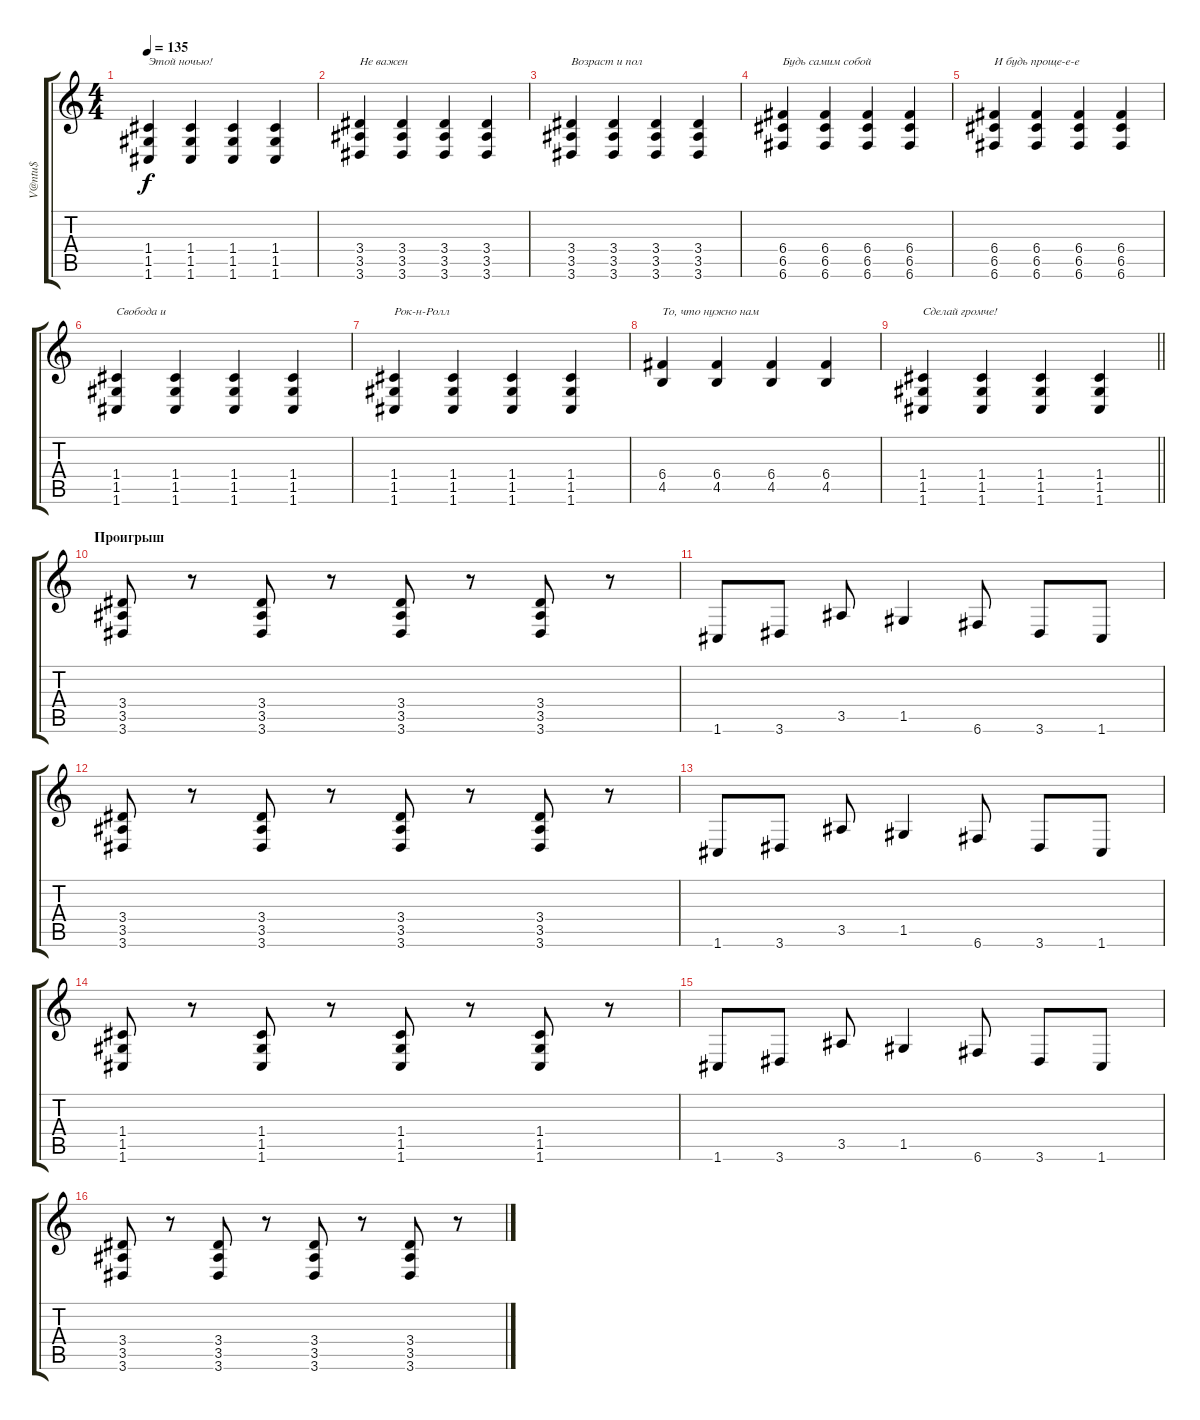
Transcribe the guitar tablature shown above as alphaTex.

\track ("V@ntu$" "V@ntu$") {instrument distortionguitar}
\staff {score tabs}
\tuning (D4 A3 F3 C3 G2 C2) {hide}
\ts (4 4)
\tempo 135
\clef g2
\ks c
(1.4 1.5 1.6).4{txt "Этой ночью!" dy f} (1.4 1.5 1.6).4 (1.4 1.5 1.6).4 (1.4 1.5 1.6).4 |
(3.4 3.5 3.6).4{txt "Не важен "} (3.4 3.5 3.6).4 (3.4 3.5 3.6).4 (3.4 3.5 3.6).4 |
(3.4 3.5 3.6).4{txt "Возраст и пол"} (3.4 3.5 3.6).4 (3.4 3.5 3.6).4 (3.4 3.5 3.6).4 |
(6.4 6.5 6.6).4{txt "Будь самим собой"} (6.4 6.5 6.6).4 (6.4 6.5 6.6).4 (6.4 6.5 6.6).4 |
(6.4 6.5 6.6).4{txt "И будь проще-е-е"} (6.4 6.5 6.6).4 (6.4 6.5 6.6).4 (6.4 6.5 6.6).4 |
(1.4 1.5 1.6).4{txt "Свобода и"} (1.4 1.5 1.6).4 (1.4 1.5 1.6).4 (1.4 1.5 1.6).4 |
(1.4 1.5 1.6).4{txt "Рок-н-Ролл"} (1.4 1.5 1.6).4 (1.4 1.5 1.6).4 (1.4 1.5 1.6).4 |
(6.4 4.5).4{txt "То, что нужно нам"} (6.4 4.5).4 (6.4 4.5).4 (6.4 4.5).4 |
\barLineRight lightlight
(1.4 1.5 1.6).4{txt "Сделай громче!"} (1.4 1.5 1.6).4 (1.4 1.5 1.6).4 (1.4 1.5 1.6).4 |
\section ("" "Проигрыш")
(3.4 3.5 3.6).8 r.8 (3.4 3.5 3.6).8 r.8 (3.4 3.5 3.6).8 r.8 (3.4 3.5 3.6).8 r.8 |
1.6.8 3.6.8 3.5.8 1.5.4 6.6.8 3.6.8 1.6.8 |
(3.4 3.5 3.6).8 r.8 (3.4 3.5 3.6).8 r.8 (3.4 3.5 3.6).8 r.8 (3.4 3.5 3.6).8 r.8 |
1.6.8 3.6.8 3.5.8 1.5.4 6.6.8 3.6.8 1.6.8 |
(1.4 1.5 1.6).8 r.8 (1.4 1.5 1.6).8 r.8 (1.4 1.5 1.6).8 r.8 (1.4 1.5 1.6).8 r.8 |
1.6.8 3.6.8 3.5.8 1.5.4 6.6.8 3.6.8 1.6.8 |
(3.4 3.5 3.6).8 r.8 (3.4 3.5 3.6).8 r.8 (3.4 3.5 3.6).8 r.8 (3.4 3.5 3.6).8 r.8
